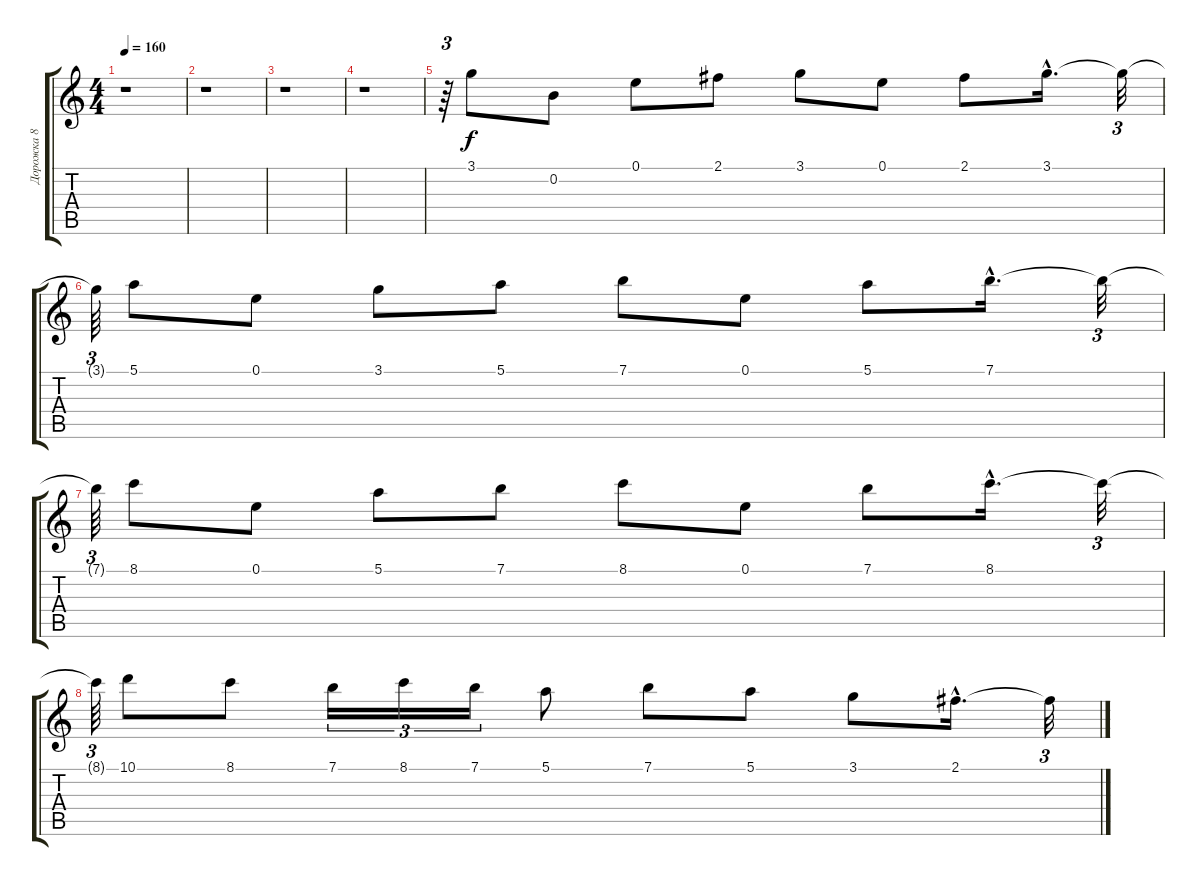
\track ("Дорожка 8" "Дорожка 8") {instrument overdrivenguitar}
\staff {score tabs}
\tuning (E4 B3 G3 D3 A2 E2) {hide}
\ts (4 4)
\tempo 160
\clef g2
\ks c
r.1{dy f} |
r.1 |
r.1 |
r.1 |
r.64{tu (3 2)} 3.1.8 0.2.8 0.1.8 2.1.8 3.1.8 0.1.8 2.1.8 3.1{hac}.16{d} 3.1{t}.32{tu (3 2)} |
3.1{t}.64{tu (3 2)} 5.1.8 0.1.8 3.1.8 5.1.8 7.1.8 0.1.8 5.1.8 7.1{hac}.16{d} 7.1{t}.32{tu (3 2)} |
7.1{t}.64{tu (3 2)} 8.1.8 0.1.8 5.1.8 7.1.8 8.1.8 0.1.8 7.1.8 8.1{hac}.16{d} 8.1{t}.32{tu (3 2)} |
8.1{t}.64{tu (3 2)} 10.1.8 8.1.8 7.1.16{tu (3 2)} 8.1.16{tu (3 2)} 7.1.16{tu (3 2)} 5.1.8 7.1.8 5.1.8 3.1.8 2.1{hac}.16{d} 2.1{t}.32{tu (3 2)}
